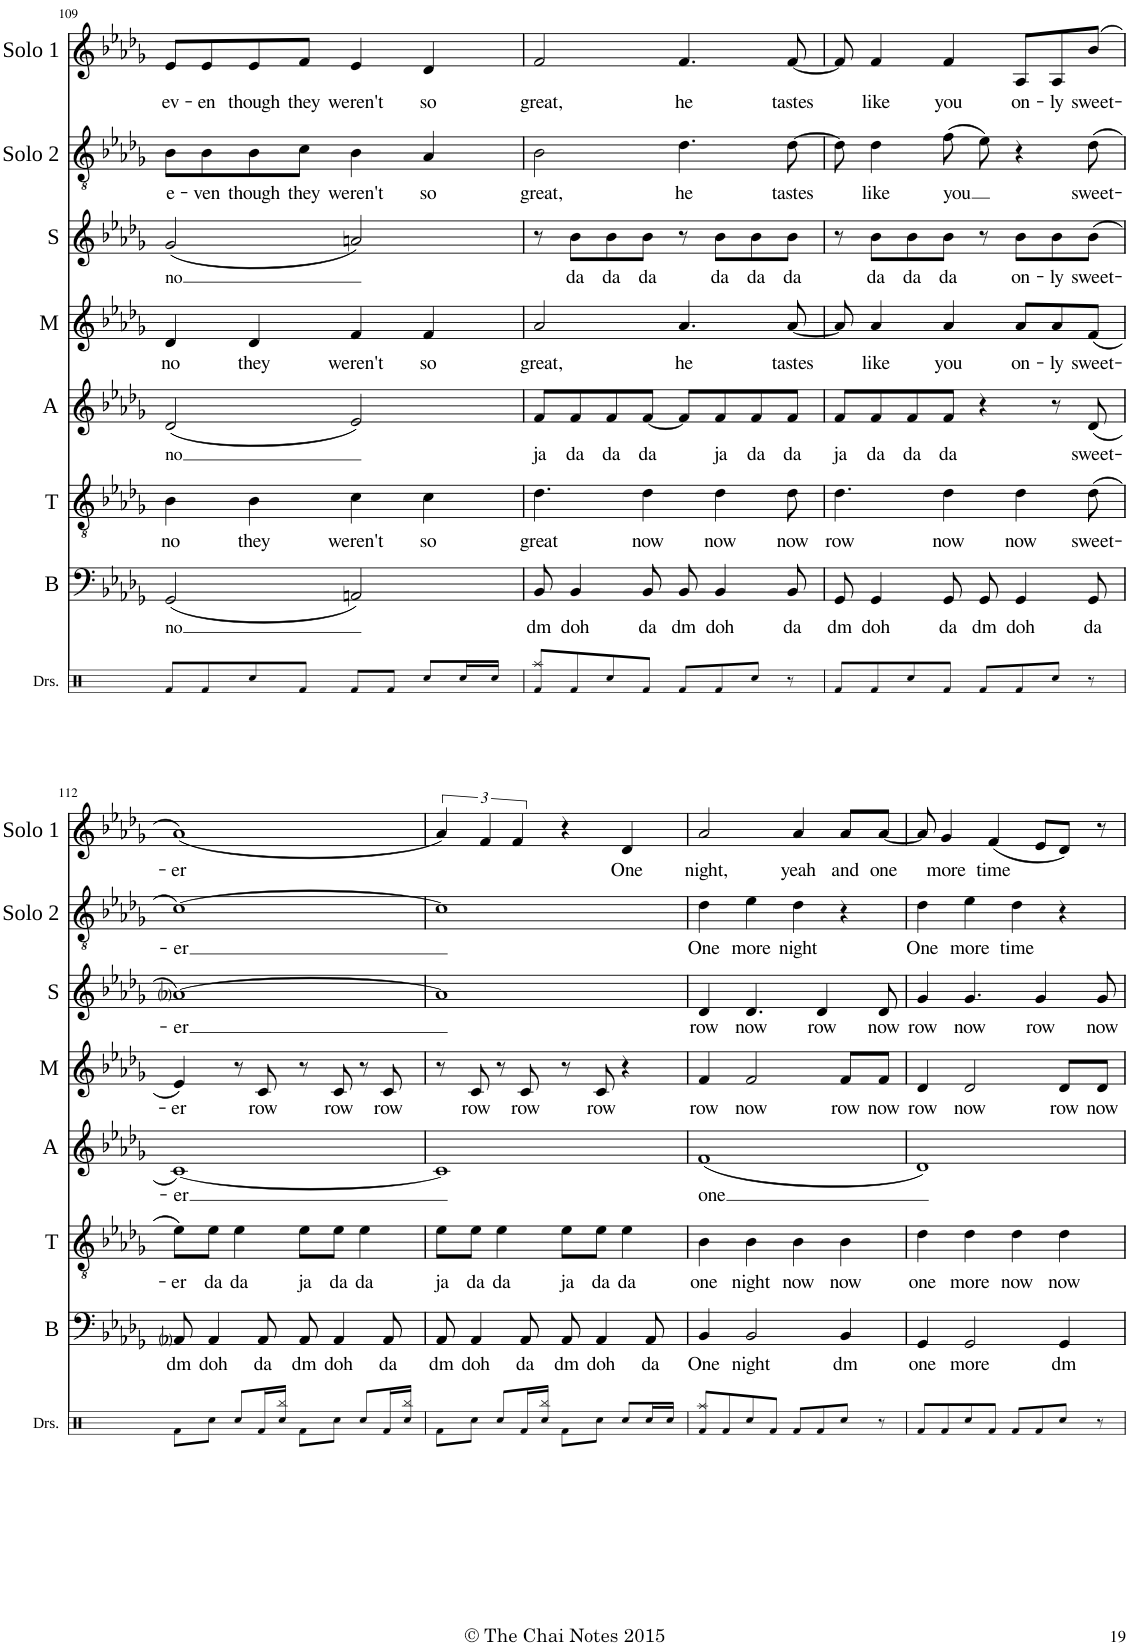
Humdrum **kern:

**kern	**text	**kern	**text	**kern	**text	**kern	**text	**kern	**text	**kern	**text	**kern	**text
*part7	*part7	*part6	*part6	*part5	*part5	*part4	*part4	*part3	*part3	*part2	*part2	*part1	*part1
*staff7	*staff7	*staff6	*staff6	*staff5	*staff5	*staff4	*staff4	*staff3	*staff3	*staff2	*staff2	*staff1	*staff1
*I"Bass	*	*I"Tenor	*	*I"Alto	*	*I"Mezzo	*	*I"Soprano	*	*I"Solo 2	*	*I"Solo 1	*
*I'B	*	*I'T	*	*I'A	*	*I'M	*	*I'S	*	*I'Solo 2	*	*I'Solo 1	*
!!LO:PB:g=z
*clefF4	*	*clefGv2	*	*clefG2	*	*clefG2	*	*clefG2	*	*clefGv2	*	*clefG2	*
*k[b-e-a-d-g-]	*	*k[b-e-a-d-g-]	*	*k[b-e-a-d-g-]	*	*k[b-e-a-d-g-]	*	*k[b-e-a-d-g-]	*	*k[b-e-a-d-g-]	*	*k[b-e-a-d-g-]	*
*M4/4	*	*M4/4	*	*M4/4	*	*M4/4	*	*M4/4	*	*M4/4	*	*M4/4	*
=109	=109	=109	=109	=109	=109	=109	=109	=109	=109	=109	=109	=109	=109
!	!LO:LY:b	!	!LO:LY:b	!	!LO:LY:b	!	!LO:LY:b	!	!LO:LY:b	!	!LO:LY:b	!	!LO:LY:b
(2GG-/	no	4B-\	no	(2d-/	no	4d-/	no	(2g-/	no	8B-\L	e-	8e-/L	ev-
!	!	!	!	!	!	!	!	!	!	!	!LO:LY:b	!	!LO:LY:b
.	.	.	.	.	.	.	.	.	.	8B-\	-ven	8e-/	-en
!	!	!	!LO:LY:b	!	!	!	!LO:LY:b	!	!	!	!LO:LY:b	!	!LO:LY:b
.	.	4B-\	they	.	.	4d-/	they	.	.	8B-\	though	8e-/	though
!	!	!	!	!	!	!	!	!	!	!	!LO:LY:b	!	!LO:LY:b
.	.	.	.	.	.	.	.	.	.	8c\J	they	8f/J	they
!	!	!	!LO:LY:b	!	!	!	!LO:LY:b	!	!	!	!LO:LY:b	!	!LO:LY:b
2AAn/)	.	4c\	weren't	2e-/)	.	4f/	weren't	2an/)	.	4B-\	weren't	4e-/	weren't
!	!	!	!LO:LY:b	!	!	!	!LO:LY:b	!	!	!	!LO:LY:b	!	!LO:LY:b
.	.	4c\	so	.	.	4f/	so	.	.	4A-/	so	4d-/	so
=110	=110	=110	=110	=110	=110	=110	=110	=110	=110	=110	=110	=110	=110
!	!LO:LY:b	!	!LO:LY:b	!	!LO:LY:b	!	!LO:LY:b	!	!	!	!LO:LY:b	!	!LO:LY:b
8BB-/	dm	4.d-\	great	8f/L	ja	2a-/	great,	8r	.	2B-\	great,	2f/	great,
!	!LO:LY:b	!	!	!	!LO:LY:b	!	!	!	!LO:LY:b	!	!	!	!
4BB-/	doh	.	.	8f/	da	.	.	8b-\L	da	.	.	.	.
!	!	!	!	!	!LO:LY:b	!	!	!	!LO:LY:b	!	!	!	!
.	.	.	.	8f/	da	.	.	8b-\	da	.	.	.	.
!	!LO:LY:b	!	!LO:LY:b	!	!LO:LY:b	!	!	!	!LO:LY:b	!	!	!	!
8BB-/	da	4d-\	now	[8f/J	da	.	.	8b-\J	da	.	.	.	.
!	!LO:LY:b	!	!	!	!	!	!LO:LY:b	!	!	!	!LO:LY:b	!	!LO:LY:b
8BB-/	dm	.	.	8f/L]	.	4.a-/	he	8r	.	4.d-\	he	4.f/	he
!	!LO:LY:b	!	!LO:LY:b	!	!LO:LY:b	!	!	!	!LO:LY:b	!	!	!	!
4BB-/	doh	4d-\	now	8f/	ja	.	.	8b-\L	da	.	.	.	.
!	!	!	!	!	!LO:LY:b	!	!	!	!LO:LY:b	!	!	!	!
.	.	.	.	8f/	da	.	.	8b-\	da	.	.	.	.
!	!LO:LY:b	!	!LO:LY:b	!	!LO:LY:b	!	!LO:LY:b	!	!LO:LY:b	!	!LO:LY:b	!	!LO:LY:b
8BB-/	da	8d-\	now	8f/J	da	[8a-/	tastes	8b-\J	da	[8d-\	tastes	[8f/	tastes
=111	=111	=111	=111	=111	=111	=111	=111	=111	=111	=111	=111	=111	=111
!	!LO:LY:b	!	!LO:LY:b	!	!LO:LY:b	!	!	!	!	!	!	!	!
8GG-/	dm	4.d-\	row	8f/L	ja	8a-/]	.	8r	.	8d-\]	.	8f/]	.
!	!LO:LY:b	!	!	!	!LO:LY:b	!	!LO:LY:b	!	!LO:LY:b	!	!LO:LY:b	!	!LO:LY:b
4GG-/	doh	.	.	8f/	da	4a-/	like	8b-\L	da	4d-\	like	4f/	like
!	!	!	!	!	!LO:LY:b	!	!	!	!LO:LY:b	!	!	!	!
.	.	.	.	8f/	da	.	.	8b-\	da	.	.	.	.
!	!LO:LY:b	!	!LO:LY:b	!	!LO:LY:b	!	!LO:LY:b	!	!LO:LY:b	!	!LO:LY:b	!	!LO:LY:b
8GG-/	da	4d-\	now	8f/J	da	4a-/	you	8b-\J	da	(8f\	you	4f/	you
!	!LO:LY:b	!	!	!	!	!	!	!	!	!	!	!	!
8GG-/	dm	.	.	4r	.	.	.	8r	.	8e-\)	.	.	.
!	!LO:LY:b	!	!LO:LY:b	!	!	!	!LO:LY:b	!	!LO:LY:b	!	!	!	!LO:LY:b
4GG-/	doh	4d-\	now	.	.	8a-/L	on-	8b-\L	on-	4r	.	8A-/L	on-
!	!	!	!	!	!	!	!LO:LY:b	!	!LO:LY:b	!	!	!	!LO:LY:b
.	.	.	.	8r	.	8a-/	-ly	8b-\	-ly	.	.	8A-/	-ly
!	!LO:LY:b	!	!LO:LY:b	!	!LO:LY:b	!	!LO:LY:b	!	!LO:LY:b	!	!LO:LY:b	!	!LO:LY:b
8GG-/	da	(8d-\	sweet-	(<8d-/	sweet-	(8f/J	sweet-	(8b-\J	sweet-	(8d-\	sweet-	(>8b-/J	sweet-
!!LO:LB:g=z
=112	=112	=112	=112	=112	=112	=112	=112	=112	=112	=112	=112	=112	=112
!	!LO:LY:b	!	!LO:LY:b	!	!LO:LY:b	!	!LO:LY:b	!	!LO:LY:b	!	!LO:LY:b	!	!LO:LY:b
8AA-i/	dm	8e-\L)	-er	[1c)	-er	4e-/)	-er	[>1a-i)	-er	[1c)	-er	(1a-)	-er
!	!LO:LY:b	!	!LO:LY:b	!	!	!	!	!	!	!	!	!	!
4AA-/	doh	8e-\J	da	.	.	.	.	.	.	.	.	.	.
!	!	!	!LO:LY:b	!	!	!	!	!	!	!	!	!	!
.	.	4e-\	da	.	.	8r	.	.	.	.	.	.	.
!	!LO:LY:b	!	!	!	!	!	!LO:LY:b	!	!	!	!	!	!
8AA-/	da	.	.	.	.	8c/	row	.	.	.	.	.	.
!	!LO:LY:b	!	!LO:LY:b	!	!	!	!	!	!	!	!	!	!
8AA-/	dm	8e-\L	ja	.	.	8r	.	.	.	.	.	.	.
!	!LO:LY:b	!	!LO:LY:b	!	!	!	!LO:LY:b	!	!	!	!	!	!
4AA-/	doh	8e-\J	da	.	.	8c/	row	.	.	.	.	.	.
!	!	!	!LO:LY:b	!	!	!	!	!	!	!	!	!	!
.	.	4e-\	da	.	.	8r	.	.	.	.	.	.	.
!	!LO:LY:b	!	!	!	!	!	!LO:LY:b	!	!	!	!	!	!
8AA-/	da	.	.	.	.	8c/	row	.	.	.	.	.	.
=113	=113	=113	=113	=113	=113	=113	=113	=113	=113	=113	=113	=113	=113
!	!LO:LY:b	!	!LO:LY:b	!	!	!	!	!	!	!	!	!	!
8AA-/	dm	8e-\L	ja	1c]	.	8r	.	1a-]	.	1c]	.	6a-/)	.
!	!LO:LY:b	!	!LO:LY:b	!	!	!	!LO:LY:b	!	!	!	!	!	!
4AA-/	doh	8e-\J	da	.	.	8c/	row	.	.	.	.	.	.
.	.	.	.	.	.	.	.	.	.	.	.	6f/	.
!	!	!	!LO:LY:b	!	!	!	!	!	!	!	!	!	!
.	.	4e-\	da	.	.	8r	.	.	.	.	.	.	.
.	.	.	.	.	.	.	.	.	.	.	.	6f/	.
!	!LO:LY:b	!	!	!	!	!	!LO:LY:b	!	!	!	!	!	!
8AA-/	da	.	.	.	.	8c/	row	.	.	.	.	.	.
!	!LO:LY:b	!	!LO:LY:b	!	!	!	!	!	!	!	!	!	!
8AA-/	dm	8e-\L	ja	.	.	8r	.	.	.	.	.	4r	.
!	!LO:LY:b	!	!LO:LY:b	!	!	!	!LO:LY:b	!	!	!	!	!	!
4AA-/	doh	8e-\J	da	.	.	8c/	row	.	.	.	.	.	.
!	!	!	!LO:LY:b	!	!	!	!	!	!	!	!	!	!LO:LY:b
.	.	4e-\	da	.	.	4r	.	.	.	.	.	4d-/	One
!	!LO:LY:b	!	!	!	!	!	!	!	!	!	!	!	!
8AA-/	da	.	.	.	.	.	.	.	.	.	.	.	.
=114	=114	=114	=114	=114	=114	=114	=114	=114	=114	=114	=114	=114	=114
!	!LO:LY:b	!	!LO:LY:b	!	!LO:LY:b	!	!LO:LY:b	!	!LO:LY:b	!	!LO:LY:b	!	!LO:LY:b
4BB-/	One	4B-\	one	(1f	one	4f/	row	4d-/	row	4d-\	One	2a-/	night,
!	!LO:LY:b	!	!LO:LY:b	!	!	!	!LO:LY:b	!	!LO:LY:b	!	!LO:LY:b	!	!
2BB-/	night	4B-\	night	.	.	2f/	now	4.d-/	now	4e-\	more	.	.
!	!	!	!LO:LY:b	!	!	!	!	!	!	!	!LO:LY:b	!	!LO:LY:b
.	.	4B-\	now	.	.	.	.	.	.	4d-\	night	4a-/	yeah
!	!	!	!	!	!	!	!	!	!LO:LY:b	!	!	!	!
.	.	.	.	.	.	.	.	4d-/	row	.	.	.	.
!	!LO:LY:b	!	!LO:LY:b	!	!	!	!LO:LY:b	!	!	!	!	!	!LO:LY:b
4BB-/	dm	4B-\	now	.	.	8f/L	row	.	.	4r	.	8a-/L	and
!	!	!	!	!	!	!	!LO:LY:b	!	!LO:LY:b	!	!	!	!LO:LY:b
.	.	.	.	.	.	8f/J	now	8d-/	now	.	.	[8a-/J	one
=115	=115	=115	=115	=115	=115	=115	=115	=115	=115	=115	=115	=115	=115
!	!LO:LY:b	!	!LO:LY:b	!	!	!	!LO:LY:b	!	!LO:LY:b	!	!LO:LY:b	!	!
4GG-/	one	4d-\	one	1d-)	.	4d-/	row	4g-/	row	4d-\	One	8a-/]	.
!	!	!	!	!	!	!	!	!	!	!	!	!	!LO:LY:b
.	.	.	.	.	.	.	.	.	.	.	.	4g-/	more
!	!LO:LY:b	!	!LO:LY:b	!	!	!	!LO:LY:b	!	!LO:LY:b	!	!LO:LY:b	!	!
2GG-/	more	4d-\	more	.	.	2d-/	now	4.g-/	now	4e-\	more	.	.
!	!	!	!	!	!	!	!	!	!	!	!	!	!LO:LY:b
.	.	.	.	.	.	.	.	.	.	.	.	(4f/	time
!	!	!	!LO:LY:b	!	!	!	!	!	!	!	!LO:LY:b	!	!
.	.	4d-\	now	.	.	.	.	.	.	4d-\	time	.	.
!	!	!	!	!	!	!	!	!	!LO:LY:b	!	!	!	!
.	.	.	.	.	.	.	.	4g-/	row	.	.	8e-/L	.
!	!LO:LY:b	!	!LO:LY:b	!	!	!	!LO:LY:b	!	!	!	!	!	!
4GG-/	dm	4d-\	now	.	.	8d-/L	row	.	.	4r	.	8d-/J)	.
!	!	!	!	!	!	!	!LO:LY:b	!	!LO:LY:b	!	!	!	!
.	.	.	.	.	.	8d-/J	now	8g-/	now	.	.	8r	.
=	=	=	=	=	=	=	=	=	=	=	=	=	=
*-	*-	*-	*-	*-	*-	*-	*-	*-	*-	*-	*-	*-	*-
